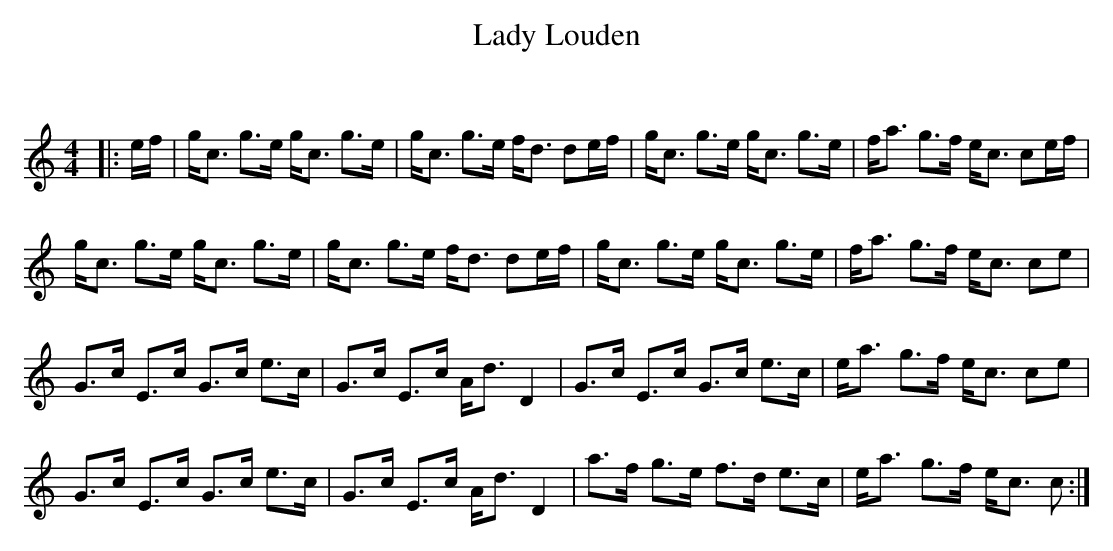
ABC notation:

X:1
T: Lady Louden
C:
Q: 128
K:C
M:4/4
L:1/16
|:ef|gc3 g3e gc3 g3e|gc3 g3e fd3 d2ef|gc3 g3e gc3 g3e|fa3 g3f ec3 c2ef|
gc3 g3e gc3 g3e|gc3 g3e fd3 d2ef|gc3 g3e gc3 g3e|fa3 g3f ec3 c2e2|
G3c E3c G3c e3c|G3c E3c Ad3 D4|G3c E3c G3c e3c|ea3 g3f ec3 c2e2|
G3c E3c G3c e3c|G3c E3c Ad3 D4|a3f g3e f3d e3c|ea3 g3f ec3 c2:|
